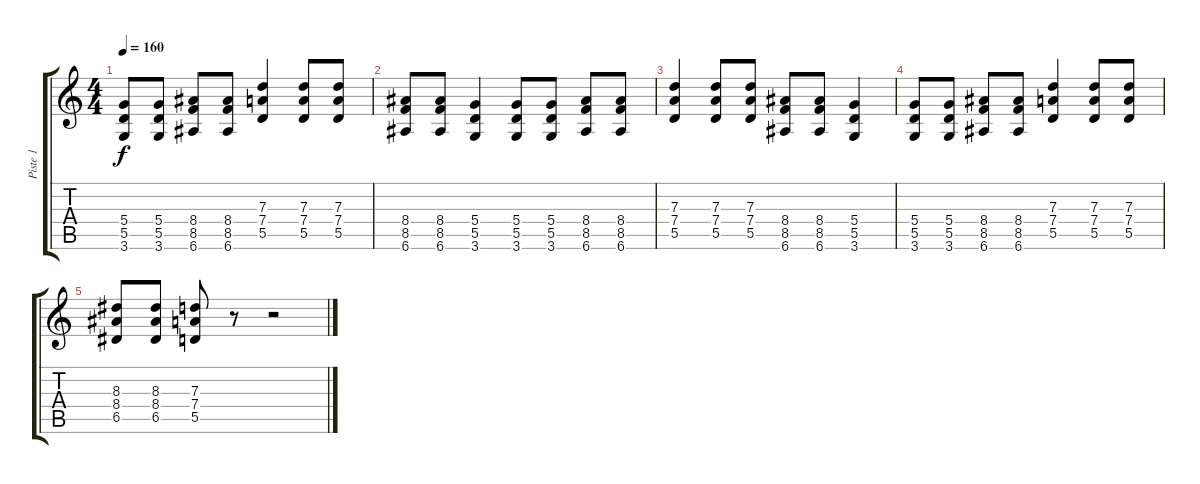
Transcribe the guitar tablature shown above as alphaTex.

\track ("Piste 1" "Piste 1") {instrument distortionguitar}
\staff {score tabs}
\tuning (E4 B3 G3 D3 A2 E2) {hide}
\ts (4 4)
\tempo 160
\clef g2
\ks c
(5.4 5.5 3.6).8{dy f} (5.4 5.5 3.6).8 (8.4 8.5 6.6).8 (8.4 8.5 6.6).8 (7.3 7.4 5.5).4 (7.3 7.4 5.5).8 (7.3 7.4 5.5).8 |
(8.4 8.5 6.6).8 (8.4 8.5 6.6).8 (5.4 5.5 3.6).4 (5.4 5.5 3.6).8 (5.4 5.5 3.6).8 (8.4 8.5 6.6).8 (8.4 8.5 6.6).8 |
(7.3 7.4 5.5).4 (7.3 7.4 5.5).8 (7.3 7.4 5.5).8 (8.4 8.5 6.6).8 (8.4 8.5 6.6).8 (5.4 5.5 3.6).4 |
(5.4 5.5 3.6).8 (5.4 5.5 3.6).8 (8.4 8.5 6.6).8 (8.4 8.5 6.6).8 (7.3 7.4 5.5).4 (7.3 7.4 5.5).8 (7.3 7.4 5.5).8 |
(8.3 8.4 6.5).8 (8.3 8.4 6.5).8 (7.3 7.4 5.5).8 r.8 r.2
